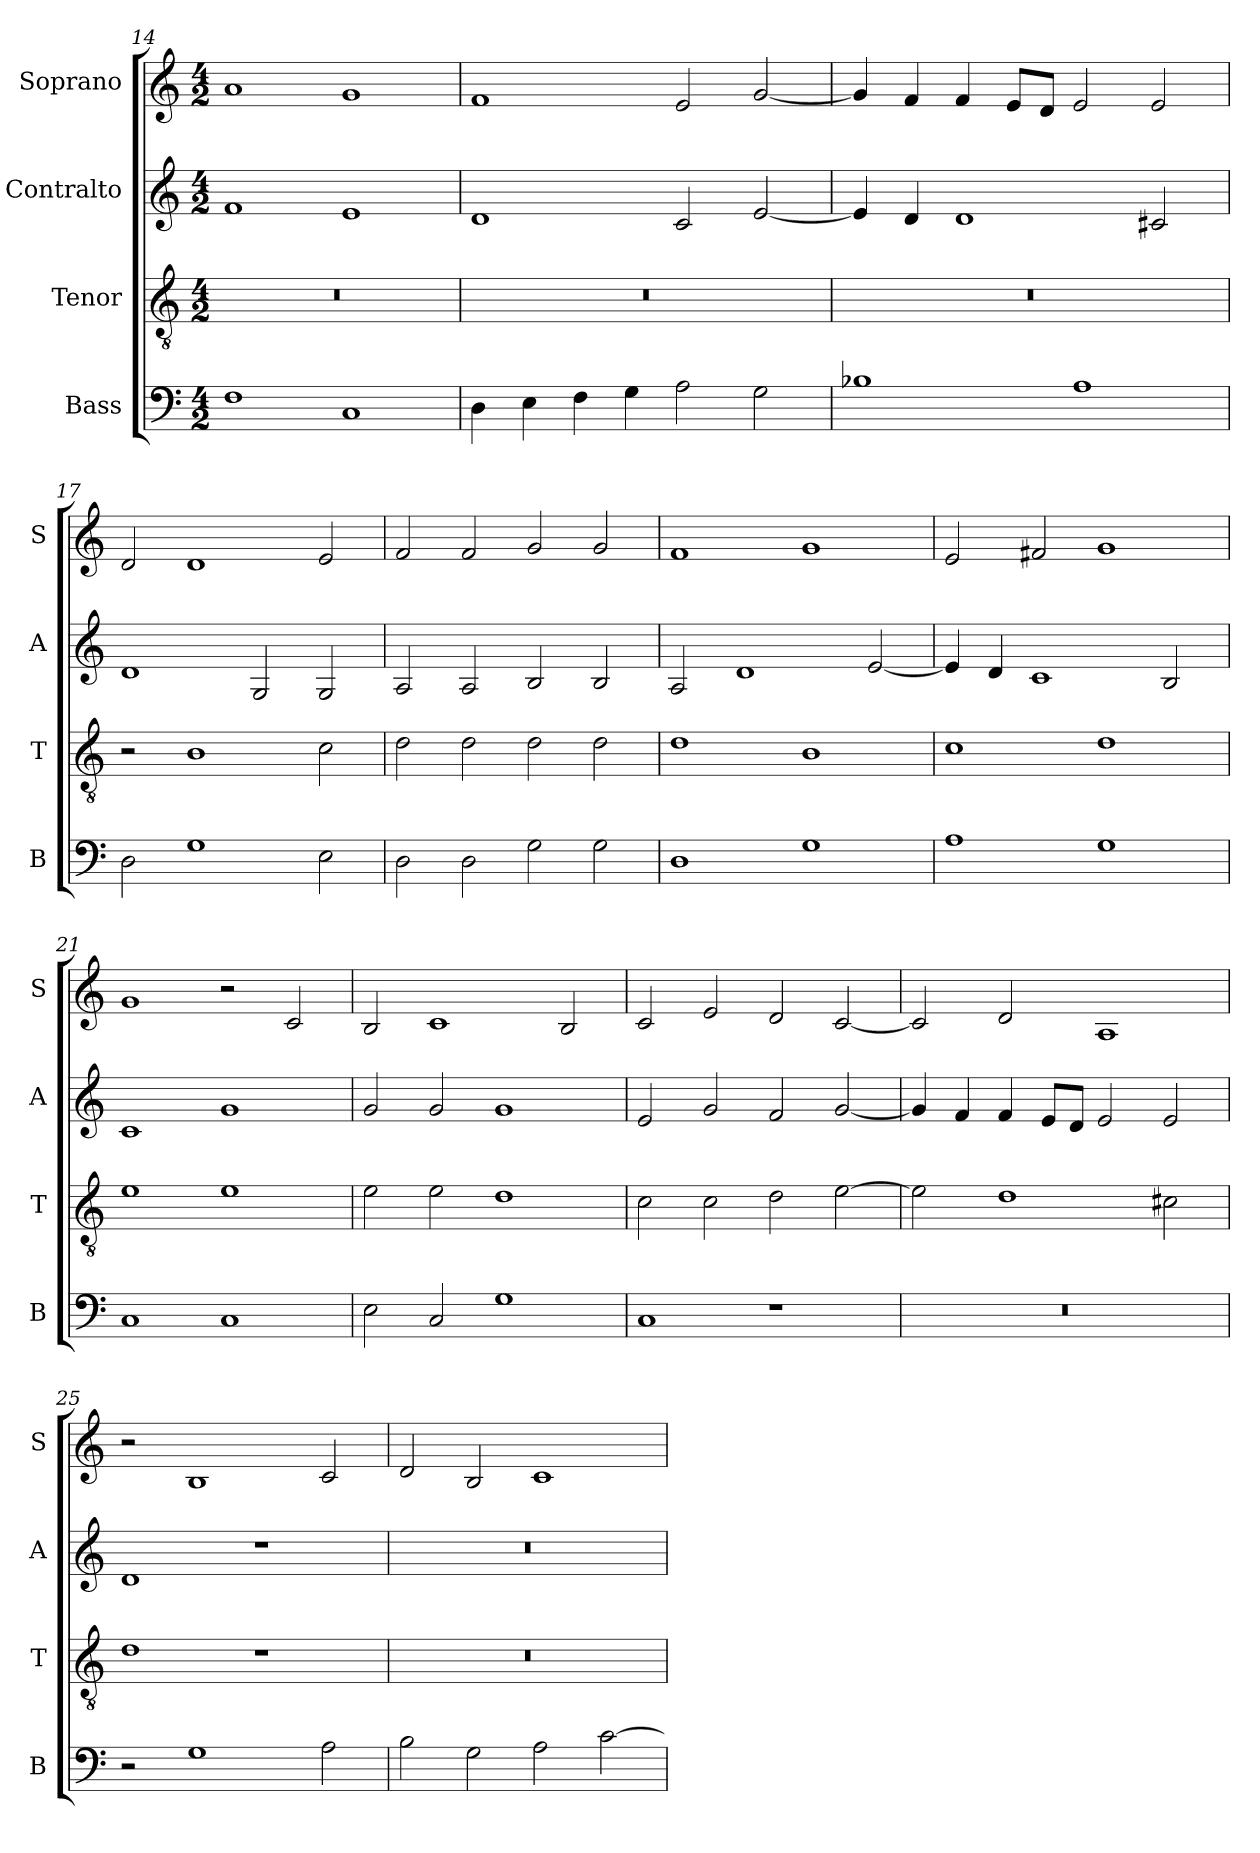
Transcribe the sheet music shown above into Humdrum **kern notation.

**kern	**kern	**kern	**kern
*part4	*part3	*part2	*part1
*staff4	*staff3	*staff2	*staff1
*I"Bass	*I"Tenor	*I"Contralto	*I"Soprano
*I'B	*I'T	*I'A	*I'S
*clefF4	*clefGv2	*clefG2	*clefG2
*k[]	*k[]	*k[]	*k[]
*G:mix	*G:mix	*G:mix	*G:mix
*M4/2	*M4/2	*M4/2	*M4/2
=14	=14	=14	=14
1F	0r	1f	1a
1C	.	1e	1g
=15	=15	=15	=15
4D	0r	1d	1f
4E	.	.	.
4F	.	.	.
4G	.	.	.
2A	.	2c	2e
2G	.	[2e	[2g
=16	=16	=16	=16
1B-X	0r	4e]	4g]
.	.	4d	4f
.	.	1d	4f
.	.	.	8e/L
.	.	.	8d/J
1A	.	.	2e
.	.	2c#X	2e
=17	=17	=17	=17
2D	2r	1d	2d
1G	1B	.	1d
.	.	2G	.
2E	2c	2G	2e
=18	=18	=18	=18
2D	2d	2A	2f
2D	2d	2A	2f
2G	2d	2B	2g
2G	2d	2B	2g
=19	=19	=19	=19
1D	1d	2A	1f
.	.	1d	.
1G	1B	.	1g
.	.	[2e	.
=20	=20	=20	=20
1A	1c	4e]	2e
.	.	4d	.
.	.	1c	2f#X
1G	1d	.	1g
.	.	2B	.
=21	=21	=21	=21
1C	1e	1c	1g
1C	1e	1g	2r
.	.	.	2c
=22	=22	=22	=22
2E	2e	2g	2B
2C	2e	2g	1c
1G	1d	1g	.
.	.	.	2B
=23	=23	=23	=23
1C	2c	2e	2c
.	2c	2g	2e
1r	2d	2f	2d
.	[2e	[2g	[2c
=24	=24	=24	=24
0r	2e]	4g]	2c]
.	.	4f	.
.	1d	4f	2d
.	.	8e/L	.
.	.	8d/J	.
.	.	2e	1A
.	2c#X	2e	.
=25	=25	=25	=25
2r	1d	1d	2r
1G	.	.	1B
.	1r	1r	.
2A	.	.	2c
=26	=26	=26	=26
2B	0r	0r	2d
2G	.	.	2B
2A	.	.	1c
[2c	.	.	.
=	=	=	=
*-	*-	*-	*-
